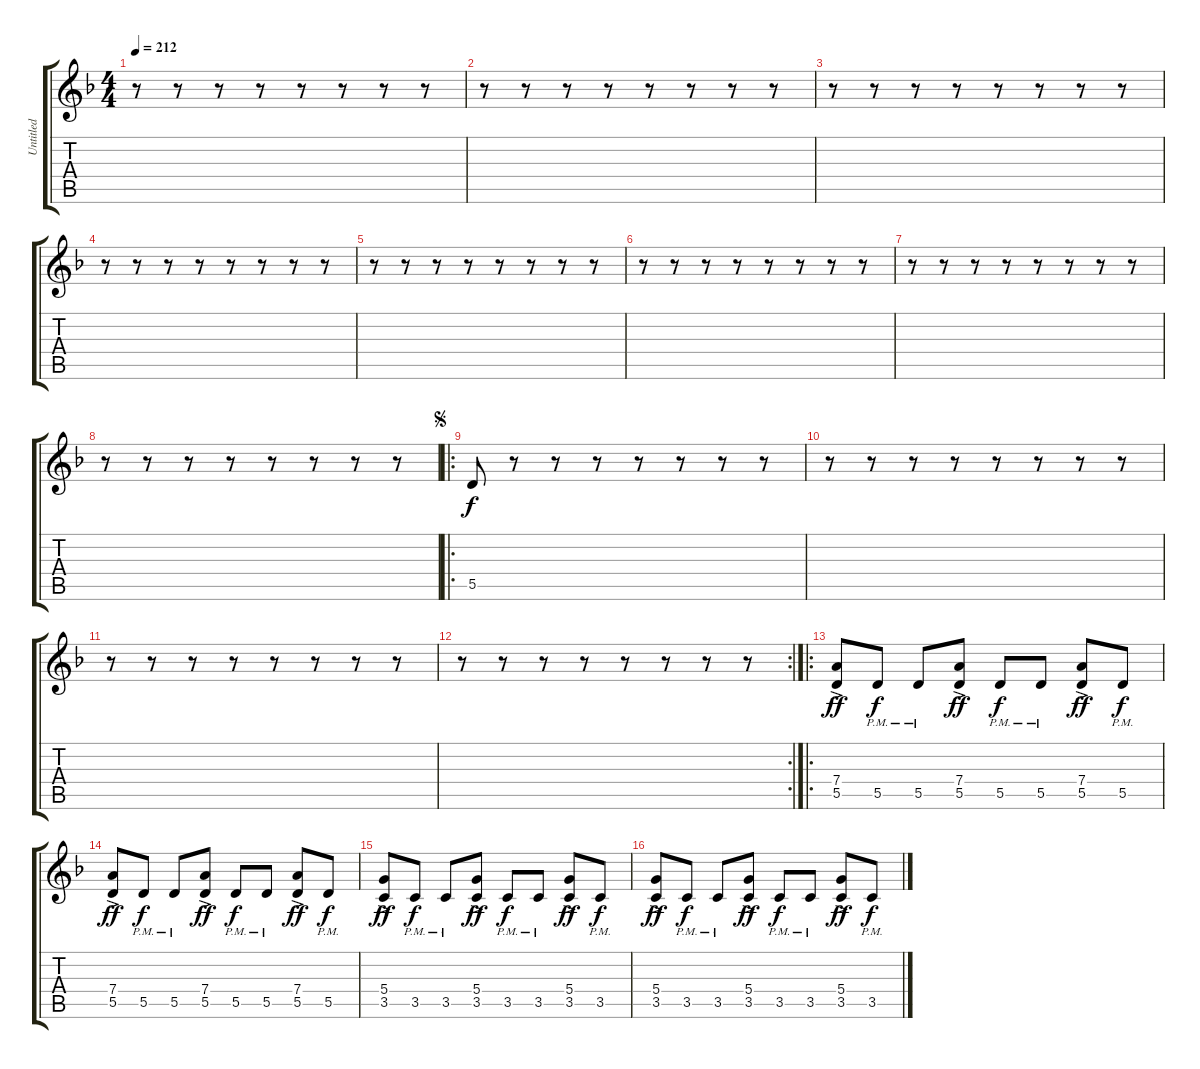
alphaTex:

\track ("Untitled" "Untitled") {instrument distortionguitar}
\staff {score tabs}
\tuning (E4 B3 G3 D3 A2 E2) {hide}
\ts (4 4)
\tempo 212
\clef g2
\ks f
r.8{dy f} r.8 r.8 r.8 r.8 r.8 r.8 r.8 |
r.8 r.8 r.8 r.8 r.8 r.8 r.8 r.8 |
r.8 r.8 r.8 r.8 r.8 r.8 r.8 r.8 |
r.8 r.8 r.8 r.8 r.8 r.8 r.8 r.8 |
r.8 r.8 r.8 r.8 r.8 r.8 r.8 r.8 |
r.8 r.8 r.8 r.8 r.8 r.8 r.8 r.8 |
r.8 r.8 r.8 r.8 r.8 r.8 r.8 r.8 |
r.8 r.8 r.8 r.8 r.8 r.8 r.8 r.8 |
\ro
\jump segno
5.5.8 r.8 r.8 r.8 r.8 r.8 r.8 r.8 |
r.8 r.8 r.8 r.8 r.8 r.8 r.8 r.8 |
r.8 r.8 r.8 r.8 r.8 r.8 r.8 r.8 |
\rc 2
r.8 r.8 r.8 r.8 r.8 r.8 r.8 r.8 |
\ro
(7.4{ac} 5.5{ac}).8{dy ff} 5.5{pm}.8{dy f} 5.5{pm}.8 (7.4{ac} 5.5{ac}).8{dy ff} 5.5{pm}.8{dy f} 5.5{pm}.8 (7.4{ac} 5.5{ac}).8{dy ff} 5.5{pm}.8{dy f} |
(7.4{ac} 5.5{ac}).8{dy ff} 5.5{pm}.8{dy f} 5.5{pm}.8 (7.4{ac} 5.5{ac}).8{dy ff} 5.5{pm}.8{dy f} 5.5{pm}.8 (7.4{ac} 5.5{ac}).8{dy ff} 5.5{pm}.8{dy f} |
(5.4{ac} 3.5{ac}).8{dy ff} 3.5{pm}.8{dy f} 3.5{pm}.8 (5.4{ac} 3.5{ac}).8{dy ff} 3.5{pm}.8{dy f} 3.5{pm}.8 (5.4{ac} 3.5{ac}).8{dy ff} 3.5{pm}.8{dy f} |
(5.4{ac} 3.5{ac}).8{dy ff} 3.5{pm}.8{dy f} 3.5{pm}.8 (5.4{ac} 3.5{ac}).8{dy ff} 3.5{pm}.8{dy f} 3.5{pm}.8 (5.4{ac} 3.5{ac}).8{dy ff} 3.5{pm}.8{dy f}
